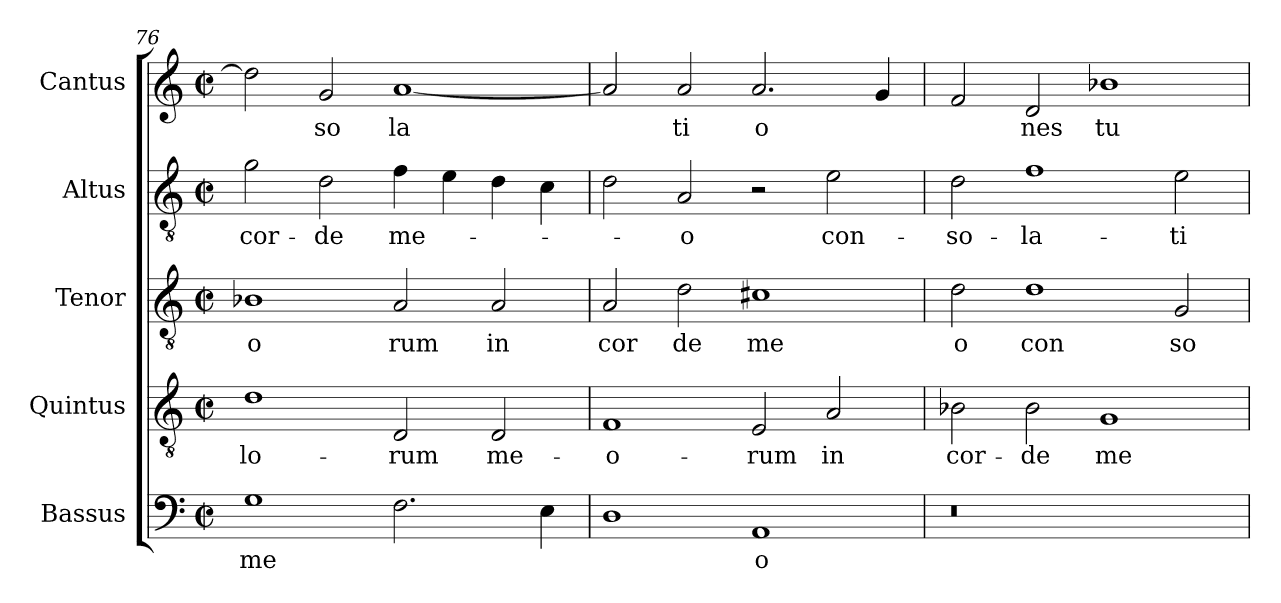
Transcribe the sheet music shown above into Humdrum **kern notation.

**kern	**text	**kern	**text	**kern	**text	**kern	**text	**kern	**text
*part5	*part5	*part4	*part4	*part3	*part3	*part2	*part2	*part1	*part1
*staff5	*staff5	*staff4	*staff4	*staff3	*staff3	*staff2	*staff2	*staff1	*staff1
*I"Bassus	*	*I"Quintus	*	*I"Tenor	*	*I"Altus	*	*I"Cantus	*
*clefF4	*	*clefGv2	*	*clefGv2	*	*clefGv2	*	*clefG2	*
*M2/2	*	*M2/2	*	*M2/2	*	*M2/2	*	*M2/2	*
*met(c|)	*	*met(c|)	*	*met(c|)	*	*met(c|)	*	*met(c|)	*
=76	=76	=76	=76	=76	=76	=76	=76	=76	=76
!	!LO:LY:b:cj	!	!LO:LY:b:cj	!	!LO:LY:b:cj	!	!LO:LY:b:cj	!	!
1G	me	1d	-lo-	1B-X	o	2g\	cor-	2dd\]	.
!	!	!	!	!	!	!	!LO:LY:b:cj	!	!LO:LY:b:cj
.	.	.	.	.	.	2d\	-de	2g/	so
!	!	!	!LO:LY:b:cj	!	!LO:LY:b:cj	!	!LO:LY:b	!	!LO:LY:b:cj
2.F\	.	2D/	-rum	2A/	rum	4f\	me-	[<1a	la
.	.	.	.	.	.	4e\	.	.	.
!	!	!	!LO:LY:b:cj	!	!LO:LY:b:cj	!	!	!	!
.	.	2D/	me-	2A/	in	4d\	.	.	.
4E\	.	.	.	.	.	4c\	.	.	.
=77	=77	=77	=77	=77	=77	=77	=77	=77	=77
!	!	!	!LO:LY:b:cj	!	!LO:LY:b:cj	!	!	!	!
1D	.	1F	-o-	2A/	cor	2d\	.	2a/]	.
!	!	!	!	!	!LO:LY:b:cj	!	!LO:LY:b:cj	!	!LO:LY:b:cj
.	.	.	.	2d\	de	2A/	-o	2a/	ti
!	!LO:LY:b:cj	!	!LO:LY:b:cj	!	!LO:LY:b:cj	!	!	!	!LO:LY:b:cj
1AA	o	2E/	-rum	1c#X	me	2r	.	2.a/	o
!	!	!	!LO:LY:b:cj	!	!	!	!LO:LY:b:cj	!	!
.	.	2A/	in	.	.	2e\	con-	.	.
.	.	.	.	.	.	.	.	4g/	.
=78	=78	=78	=78	=78	=78	=78	=78	=78	=78
!	!	!	!LO:LY:b:cj	!	!LO:LY:b:cj	!	!LO:LY:b:cj	!	!
0r	.	2B-X\	cor-	2d\	o	2d\	-so-	2f/	.
!	!	!	!LO:LY:b:cj	!	!LO:LY:b:cj	!	!LO:LY:b:cj	!	!LO:LY:b:cj
.	.	2B-\	-de	1d	con	1f	-la-	2d/	nes
!	!	!	!LO:LY:b:cj	!	!	!	!	!	!LO:LY:b:cj
.	.	1G	me-	.	.	.	.	1b-X	tu
!	!	!	!	!	!LO:LY:b:cj	!	!LO:LY:b:cj	!	!
.	.	.	.	2G/	so	2e\	-ti-	.	.
=	=	=	=	=	=	=	=	=	=
*-	*-	*-	*-	*-	*-	*-	*-	*-	*-
